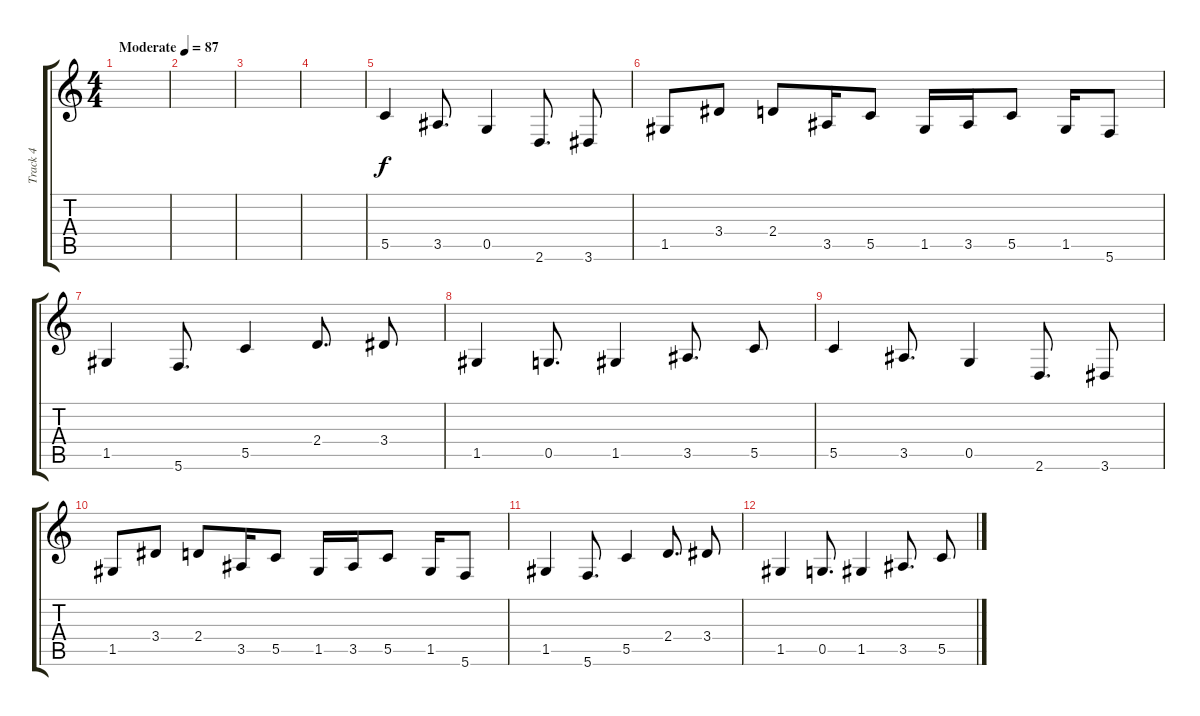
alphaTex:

\track ("Track 4" "Track 4") {instrument distortionguitar}
\staff {score tabs}
\tuning (D4 A3 F3 C3 G2 C2) {hide}
\ts (4 4)
\tempo (87 "Moderate")
\clef g2
\ks c
|
|
|
|
5.5.4 3.5.8{d} 0.5.4 2.6.8{d} 3.6.8 |
1.5.8 3.4.8 2.4.8 3.5.16 5.5.8 1.5.16 3.5.16 5.5.8 1.5.16 5.6.8 |
1.5.4 5.6.8{d} 5.5.4 2.4.8{d} 3.4.8 |
1.5.4 0.5.8{d} 1.5.4 3.5.8{d} 5.5.8 |
5.5.4 3.5.8{d} 0.5.4 2.6.8{d} 3.6.8 |
1.5.8 3.4.8 2.4.8 3.5.16 5.5.8 1.5.16 3.5.16 5.5.8 1.5.16 5.6.8 |
1.5.4 5.6.8{d} 5.5.4 2.4.8{d} 3.4.8 |
1.5.4 0.5.8{d} 1.5.4 3.5.8{d} 5.5.8
